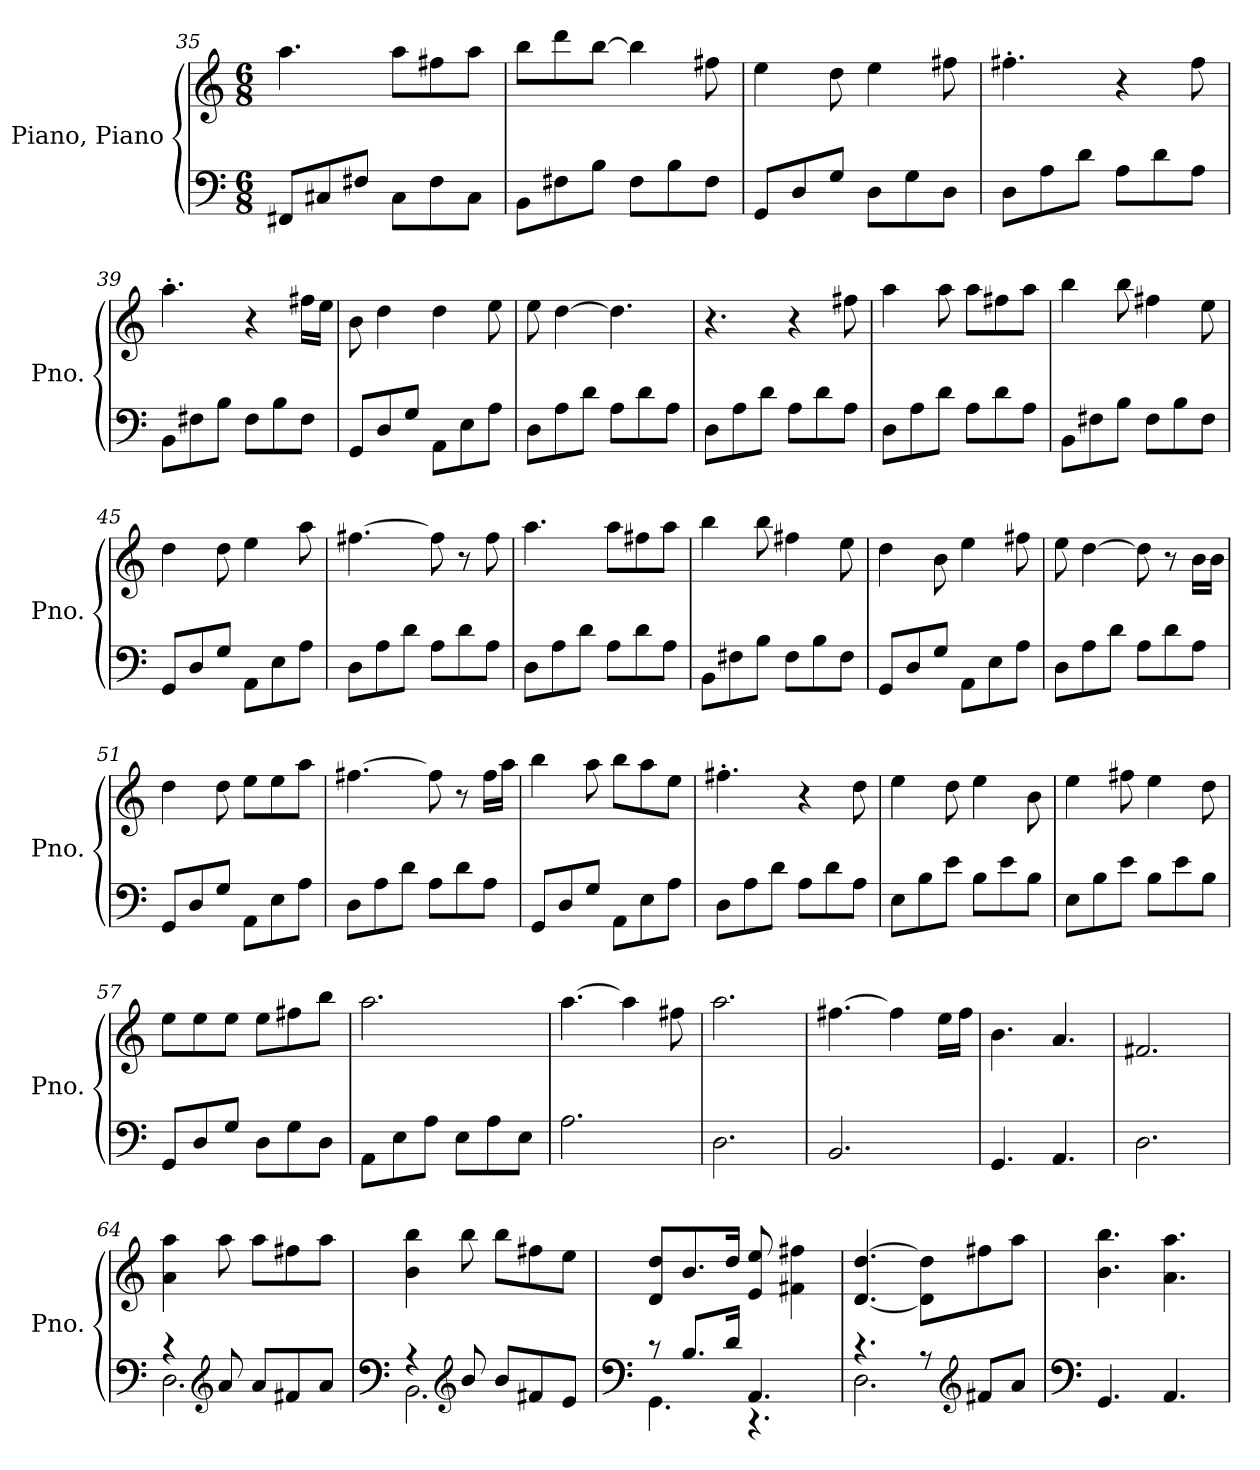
**kern	**kern
*part1	*part1
*staff2	*staff1
*I"Piano, Piano	*
*I'Pno.	*
*clefF4	*clefG2
*k[]	*k[]
*M6/8	*M6/8
=35	=35
8FF#X/L	4.aa\
8C#X/	.
8F#X/J	.
8C#\L	8aa\L
8F#\	8ff#X\
8C#\J	8aa\J
=36	=36
8BB\L	8bb\L
8F#X\	8ddd\
8B\J	[8bb\J
8F#\L	4bb\]
8B\	.
8F#\J	8ff#X\
=37	=37
8GG/L	4ee\
8D/	.
8G/J	8dd\
8D\L	4ee\
8G\	.
8D\J	8ff#X\
=38	=38
8D\L	4.ff#X'\
8A\	.
8d\J	.
8A\L	4r
8d\	.
8A\J	8ff#\
!!LO:LB:g=z
=39	=39
8BB\L	4.aa'\
8F#X\	.
8B\J	.
8F#\L	4r
8B\	.
8F#\J	16ff#X\LL
.	16ee\JJ
=40	=40
8GG/L	8b\
8D/	4dd\
8G/J	.
8AA\L	4dd\
8E\	.
8A\J	8ee\
=41	=41
8D\L	8ee\
8A\	[4dd\
8d\J	.
8A\L	4.dd\]
8d\	.
8A\J	.
=42	=42
8D\L	4.r
8A\	.
8d\J	.
8A\L	4r
8d\	.
8A\J	8ff#X\
=43	=43
8D\L	4aa\
8A\	.
8d\J	8aa\
8A\L	8aa\L
8d\	8ff#X\
8A\J	8aa\J
=44	=44
8BB\L	4bb\
8F#X\	.
8B\J	8bb\
8F#\L	4ff#X\
8B\	.
8F#\J	8ee\
!!LO:LB:g=z
=45	=45
8GG/L	4dd\
8D/	.
8G/J	8dd\
8AA\L	4ee\
8E\	.
8A\J	8aa\
=46	=46
8D\L	[4.ff#X\
8A\	.
8d\J	.
8A\L	8ff#\]
8d\	8r
8A\J	8ff#\
=47	=47
8D\L	4.aa\
8A\	.
8d\J	.
8A\L	8aa\L
8d\	8ff#X\
8A\J	8aa\J
=48	=48
8BB\L	4bb\
8F#X\	.
8B\J	8bb\
8F#\L	4ff#X\
8B\	.
8F#\J	8ee\
=49	=49
8GG/L	4dd\
8D/	.
8G/J	8b\
8AA\L	4ee\
8E\	.
8A\J	8ff#X\
=50	=50
8D\L	8ee\
8A\	[4dd\
8d\J	.
8A\L	8dd\]
8d\	8r
8A\J	16b\LL
.	16b\JJ
!!LO:LB:g=z
=51	=51
8GG/L	4dd\
8D/	.
8G/J	8dd\
8AA\L	8ee\L
8E\	8ee\
8A\J	8aa\J
=52	=52
8D\L	[4.ff#X\
8A\	.
8d\J	.
8A\L	8ff#\]
8d\	8r
8A\J	16ff#\LL
.	16aa\JJ
=53	=53
8GG/L	4bb\
8D/	.
8G/J	8aa\
8AA\L	8bb\L
8E\	8aa\
8A\J	8ee\J
=54	=54
8D\L	4.ff#X'\
8A\	.
8d\J	.
8A\L	4r
8d\	.
8A\J	8dd\
=55	=55
8E\L	4ee\
8B\	.
8e\J	8dd\
8B\L	4ee\
8e\	.
8B\J	8b\
=56	=56
8E\L	4ee\
8B\	.
8e\J	8ff#X\
8B\L	4ee\
8e\	.
8B\J	8dd\
!!LO:LB:g=z
=57	=57
8GG/L	8ee\L
8D/	8ee\
8G/J	8ee\J
8D\L	8ee\L
8G\	8ff#X\
8D\J	8bb\J
=58	=58
8AA\L	2.aa\
8E\	.
8A\J	.
8E\L	.
8A\	.
8E\J	.
=59	=59
2.A\	[4.aa\
.	4aa\]
.	8ff#X\
=60	=60
2.D\	2.aa\
=61	=61
2.BB/	[4.ff#X\
.	4ff#\]
.	16ee\LL
.	16ff#\JJ
=62	=62
4.GG/	4.b\
4.AA/	4.a/
=63	=63
2.D\	2.f#X/
=64	=64
*^	*
4r	2.D\	4a\ 4aa\
*clefG2	*	*
8a/	.	8aa\
8a/L	.	8aa\L
8f#X/	.	8ff#X\
8a/J	.	8aa\J
!!LO:LB:g=z
=65	=65	=65
*clefF4	*	*
4r	2.BB\	4b\ 4bb\
*clefG2	*	*
8b/	.	8bb\
8b/L	.	8bb\L
8f#X/	.	8ff#X\
8e/J	.	8ee\J
=66	=66	=66
*clefF4	*	*
8r	4.GG\	8d/ 8dd/L
8.B/L	.	8.b/
16d/Jk	.	16dd/Jk
4.AA/	4.r	8e/ 8ee/
.	.	4f#X\ 4ff#X\
=67	=67	=67
4.r	2.D\	[4.d/ [4.dd/
8r	.	8d\] 8dd\]L
*clefG2	*	*
8f#X/L	.	8ff#X\
8a/J	.	8aa\J
*v	*v	*
=68	=68
*clefF4	*
4.GG/	4.b\ 4.bb\
4.AA/	4.a\ 4.aa\
=	=
*-	*-
